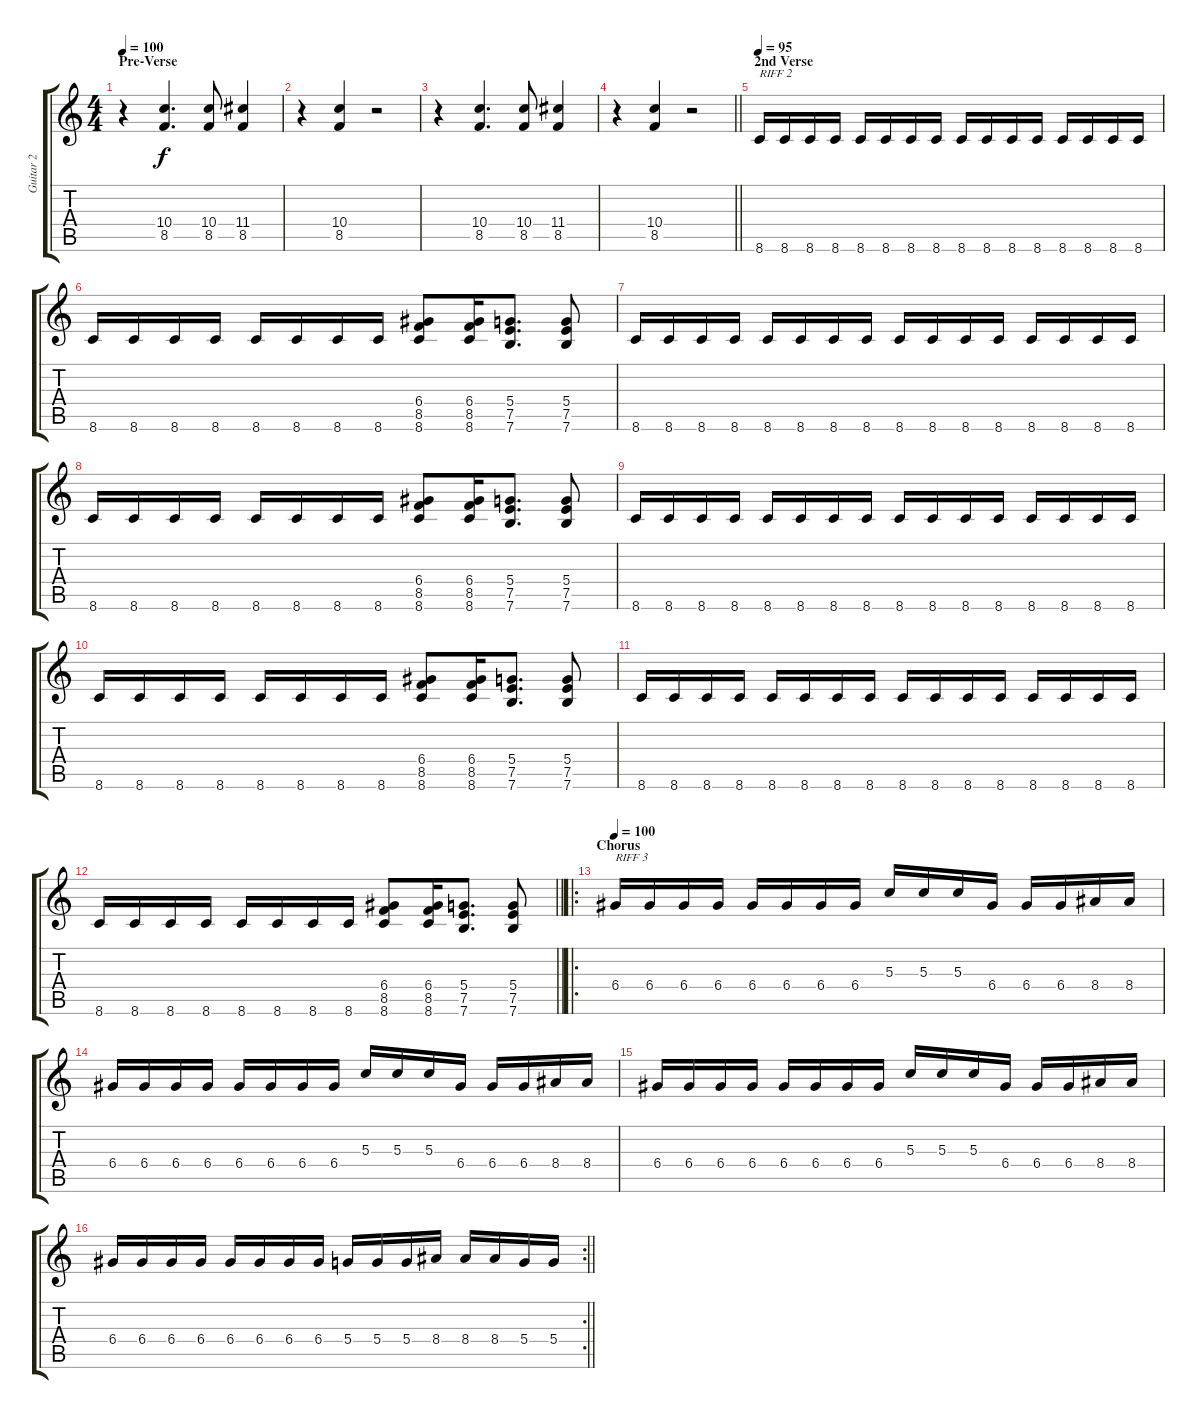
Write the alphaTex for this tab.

\track ("Guitar 2" "Guitar 2") {instrument distortionguitar}
\staff {score tabs}
\tuning (E4 B3 G3 D3 A2 E2) {hide}
\ts (4 4)
\section ("" "Pre-Verse")
\tempo 100
\clef g2
\ks c
r.4{dy f} (10.4 8.5).4{d} (10.4 8.5).8 (11.4 8.5).4 |
r.4 (10.4 8.5).4 r.2 |
r.4 (10.4 8.5).4{d} (10.4 8.5).8 (11.4 8.5).4 |
\barLineRight lightlight
r.4 (10.4 8.5).4 r.2 |
\section ("" "2nd Verse")
\tempo 95
8.6.16{txt "RIFF 2"} 8.6.16 8.6.16 8.6.16 8.6.16 8.6.16 8.6.16 8.6.16 8.6.16 8.6.16 8.6.16 8.6.16 8.6.16 8.6.16 8.6.16 8.6.16 |
8.6.16 8.6.16 8.6.16 8.6.16 8.6.16 8.6.16 8.6.16 8.6.16 (6.4 8.5 8.6).8 (6.4 8.5 8.6).16 (5.4 7.5 7.6).8{d} (5.4 7.5 7.6).8 |
8.6.16 8.6.16 8.6.16 8.6.16 8.6.16 8.6.16 8.6.16 8.6.16 8.6.16 8.6.16 8.6.16 8.6.16 8.6.16 8.6.16 8.6.16 8.6.16 |
8.6.16 8.6.16 8.6.16 8.6.16 8.6.16 8.6.16 8.6.16 8.6.16 (6.4 8.5 8.6).8 (6.4 8.5 8.6).16 (5.4 7.5 7.6).8{d} (5.4 7.5 7.6).8 |
8.6.16 8.6.16 8.6.16 8.6.16 8.6.16 8.6.16 8.6.16 8.6.16 8.6.16 8.6.16 8.6.16 8.6.16 8.6.16 8.6.16 8.6.16 8.6.16 |
8.6.16 8.6.16 8.6.16 8.6.16 8.6.16 8.6.16 8.6.16 8.6.16 (6.4 8.5 8.6).8 (6.4 8.5 8.6).16 (5.4 7.5 7.6).8{d} (5.4 7.5 7.6).8 |
8.6.16 8.6.16 8.6.16 8.6.16 8.6.16 8.6.16 8.6.16 8.6.16 8.6.16 8.6.16 8.6.16 8.6.16 8.6.16 8.6.16 8.6.16 8.6.16 |
\barLineRight lightlight
8.6.16 8.6.16 8.6.16 8.6.16 8.6.16 8.6.16 8.6.16 8.6.16 (6.4 8.5 8.6).8 (6.4 8.5 8.6).16 (5.4 7.5 7.6).8{d} (5.4 7.5 7.6).8 |
\ro
\section ("" "Chorus")
\tempo 100
6.4.16{txt "RIFF 3"} 6.4.16 6.4.16 6.4.16 6.4.16 6.4.16 6.4.16 6.4.16 5.3.16 5.3.16 5.3.16 6.4.16 6.4.16 6.4.16 8.4.16 8.4.16 |
6.4.16 6.4.16 6.4.16 6.4.16 6.4.16 6.4.16 6.4.16 6.4.16 5.3.16 5.3.16 5.3.16 6.4.16 6.4.16 6.4.16 8.4.16 8.4.16 |
6.4.16 6.4.16 6.4.16 6.4.16 6.4.16 6.4.16 6.4.16 6.4.16 5.3.16 5.3.16 5.3.16 6.4.16 6.4.16 6.4.16 8.4.16 8.4.16 |
\rc 2
\barLineRight lightlight
6.4.16 6.4.16 6.4.16 6.4.16 6.4.16 6.4.16 6.4.16 6.4.16 5.4.16 5.4.16 5.4.16 8.4.16 8.4.16 8.4.16 5.4.16 5.4.16
